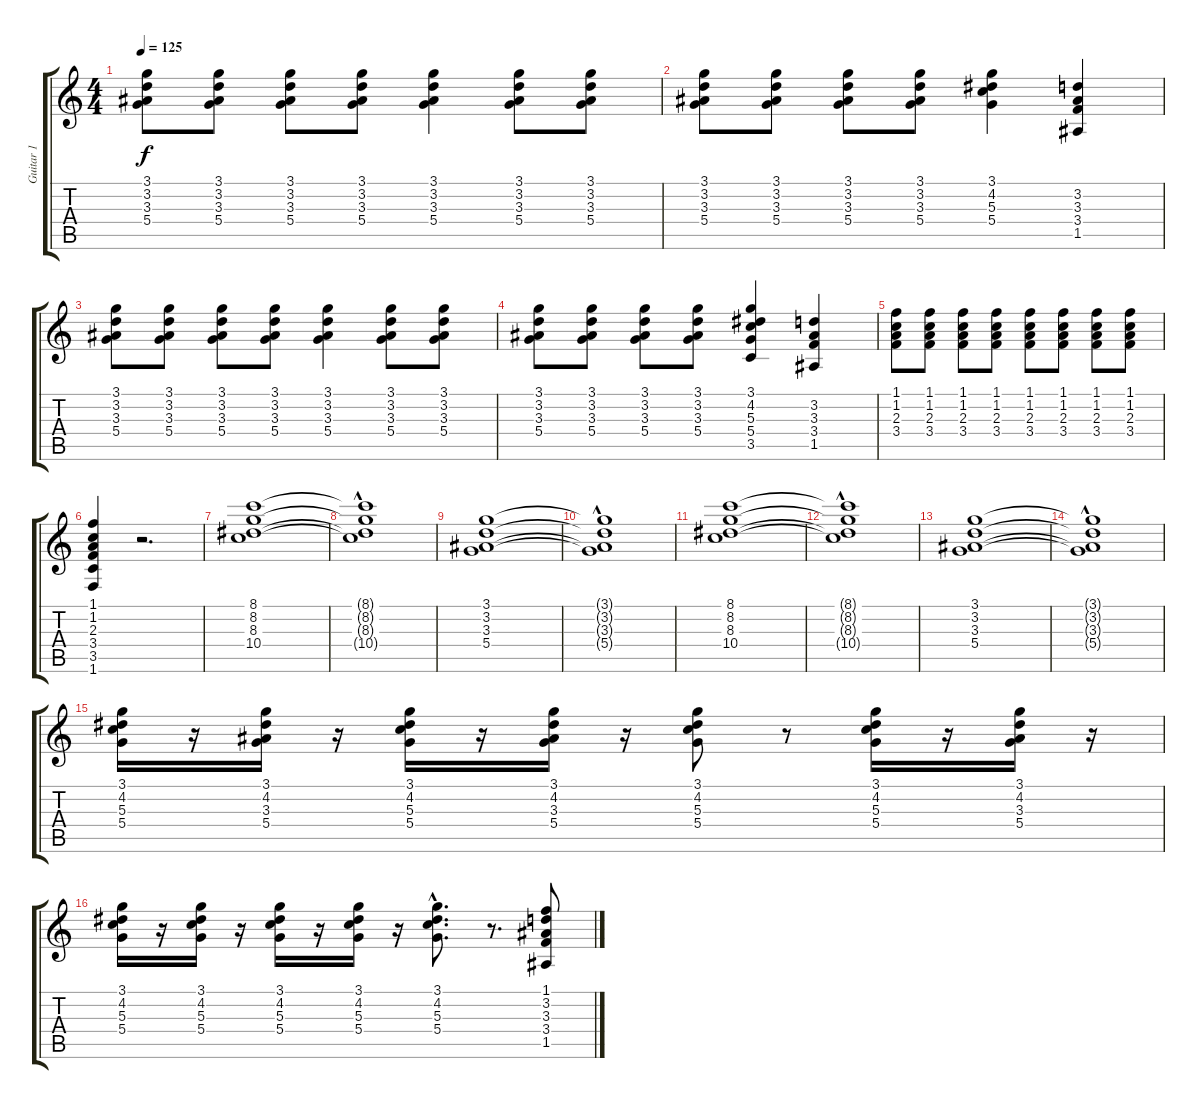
\track ("Guitar 1" "Guitar 1") {instrument electricguitarclean}
\staff {score tabs}
\tuning (E4 B3 G3 D3 A2 E2) {hide}
\ts (4 4)
\tempo 125
\clef g2
\ks c
(3.1 3.2 3.3 5.4).8{dy f} (3.1 3.2 3.3 5.4).8 (3.1 3.2 3.3 5.4).8 (3.1 3.2 3.3 5.4).8 (3.1 3.2 3.3 5.4).4 (3.1 3.2 3.3 5.4).8 (3.1 3.2 3.3 5.4).8 |
(3.1 3.2 3.3 5.4).8 (3.1 3.2 3.3 5.4).8 (3.1 3.2 3.3 5.4).8 (3.1 3.2 3.3 5.4).8 (3.1 4.2 5.3 5.4).4 (3.2 3.3 3.4 1.5).4 |
(3.1 3.2 3.3 5.4).8 (3.1 3.2 3.3 5.4).8 (3.1 3.2 3.3 5.4).8 (3.1 3.2 3.3 5.4).8 (3.1 3.2 3.3 5.4).4 (3.1 3.2 3.3 5.4).8 (3.1 3.2 3.3 5.4).8 |
(3.1 3.2 3.3 5.4).8 (3.1 3.2 3.3 5.4).8 (3.1 3.2 3.3 5.4).8 (3.1 3.2 3.3 5.4).8 (3.1 4.2 5.3 5.4 3.5).4 (3.2 3.3 3.4 1.5).4 |
(1.1 1.2 2.3 3.4).8 (1.1 1.2 2.3 3.4).8 (1.1 1.2 2.3 3.4).8 (1.1 1.2 2.3 3.4).8 (1.1 1.2 2.3 3.4).8 (1.1 1.2 2.3 3.4).8 (1.1 1.2 2.3 3.4).8 (1.1 1.2 2.3 3.4).8 |
(1.1 1.2 2.3 3.4 3.5 1.6).4 r.2{d} |
(8.1 8.2 8.3 10.4).1 |
(8.1{hac t} 8.2{t} 8.3{t} 10.4{t}).1 |
(3.1 3.2 3.3 5.4).1 |
(3.1{t} 3.2{t} 3.3{t} 5.4{hac t}).1 |
(8.1 8.2 8.3 10.4).1 |
(8.1{hac t} 8.2{t} 8.3{t} 10.4{t}).1 |
(3.1 3.2 3.3 5.4).1 |
(3.1{t} 3.2{t} 3.3{t} 5.4{hac t}).1 |
(3.1 4.2 5.3 5.4).16 r.16 (3.1 4.2 3.3 5.4).16 r.16 (3.1 4.2 5.3 5.4).16 r.16 (3.1 4.2 3.3 5.4).16 r.16 (3.1 4.2 5.3 5.4).8 r.8 (3.1 4.2 5.3 5.4).16 r.16 (3.1 4.2 3.3 5.4).16 r.16 |
(3.1 4.2 5.3 5.4).16 r.16 (3.1 4.2 5.3 5.4).16 r.16 (3.1 4.2 5.3 5.4).16 r.16 (3.1 4.2 5.3 5.4).16 r.16 (3.1{hac} 4.2{hac} 5.3{hac} 5.4{hac}).8{d} r.8{d} (1.1 3.2 3.3 3.4 1.5).8
